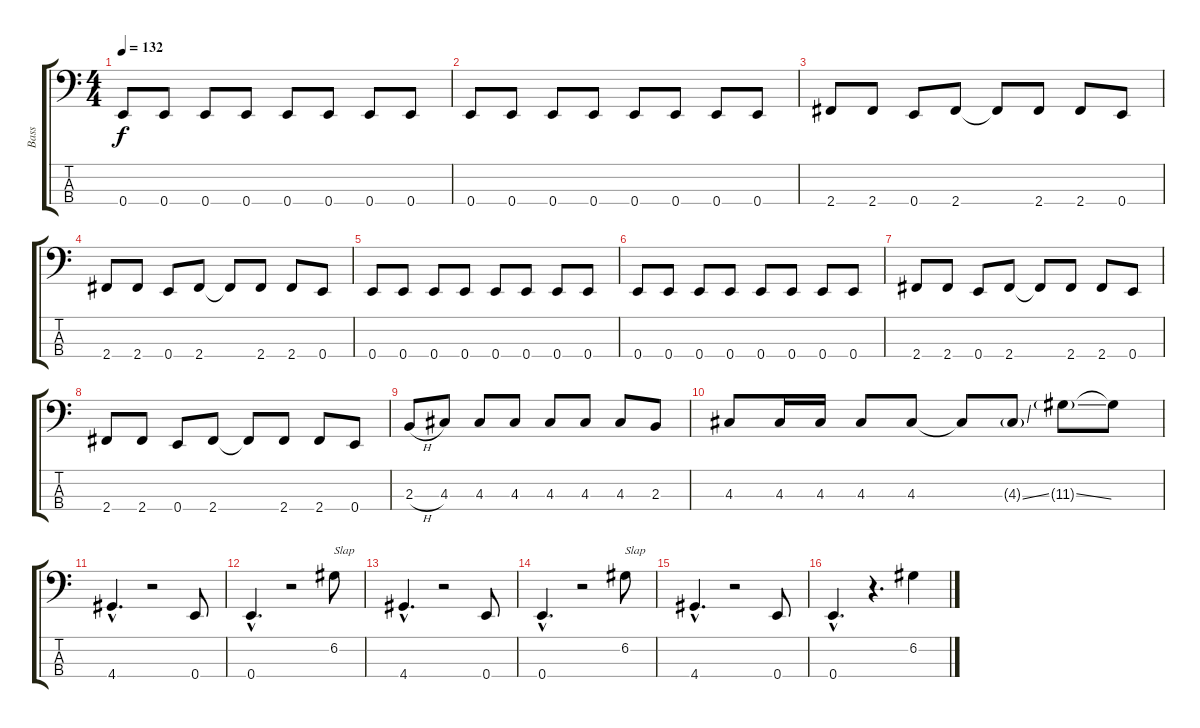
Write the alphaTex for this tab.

\track ("Bass" "Bass") {instrument electricbassfinger}
\staff {score tabs}
\tuning (G2 D2 A1 E1) {hide}
\ts (4 4)
\tempo 132
\clef f4
\ks c
0.4.8{dy f} 0.4.8 0.4.8 0.4.8 0.4.8 0.4.8 0.4.8 0.4.8 |
0.4.8 0.4.8 0.4.8 0.4.8 0.4.8 0.4.8 0.4.8 0.4.8 |
2.4.8 2.4.8 0.4.8 2.4.8 2.4{t}.8 2.4.8 2.4.8 0.4.8 |
2.4.8 2.4.8 0.4.8 2.4.8 2.4{t}.8 2.4.8 2.4.8 0.4.8 |
0.4.8 0.4.8 0.4.8 0.4.8 0.4.8 0.4.8 0.4.8 0.4.8 |
0.4.8 0.4.8 0.4.8 0.4.8 0.4.8 0.4.8 0.4.8 0.4.8 |
2.4.8 2.4.8 0.4.8 2.4.8 2.4{t}.8 2.4.8 2.4.8 0.4.8 |
2.4.8 2.4.8 0.4.8 2.4.8 2.4{t}.8 2.4.8 2.4.8 0.4.8 |
2.3{h}.8 4.3.8 4.3.8 4.3.8 4.3.8 4.3.8 4.3.8 2.3.8 |
4.3.8 4.3.16 4.3.16 4.3.8 4.3.8 4.3{t}.8 4.3{ss g}.8 11.3{ss g}.8 11.3{t}.8 |
4.4{hac}.4{d} r.2 0.4.8 |
0.4{hac}.4{d} r.2 6.2.8{txt "Slap" instrument slapbass1} |
4.4{hac}.4{d instrument electricbassfinger} r.2 0.4.8 |
0.4{hac}.4{d} r.2 6.2.8{txt "Slap" instrument slapbass2} |
4.4{hac}.4{d instrument electricbassfinger} r.2 0.4.8 |
0.4{hac}.4{d} r.4{d} 6.2{ss}.4
